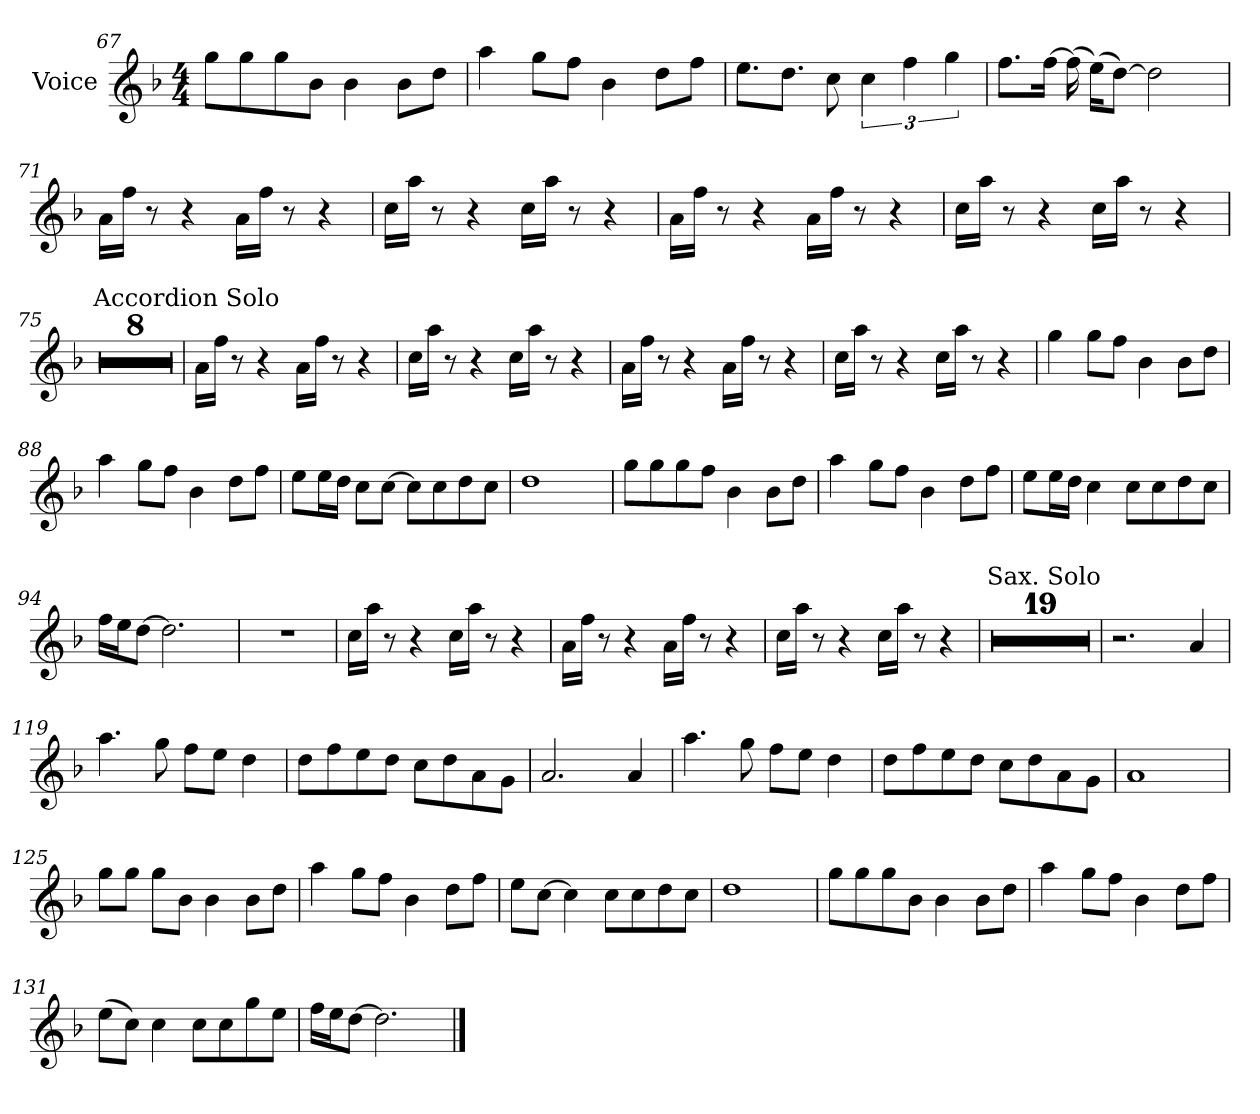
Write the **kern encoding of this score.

**kern
*part1
*staff1
*I"Voice
*I'Vc.
*clefG2
*k[b-]
*M4/4
=67
8ggL
8gg
8gg
8b-J
4b-
8b-L
8ddJ
=68
4aa
8ggL
8ffJ
4b-
8ddL
8ffJ
=69
8.eeL
8.ddJ
8cc
6cc
6ff
6gg
=70
8.ffL
[16ffJk
(>16ff]
(>16eeKL)
[8ddJ)
2dd]
=71
16a!LL
16ff!JJ
8r
4r
16a!LL
16ff!JJ
8r
4r
=72
16cc!LL
16aa!JJ
8r
4r
16cc!LL
16aa!JJ
8r
4r
=73
16a!LL
16ff!JJ
8r
4r
16a!LL
16ff!JJ
8r
4r
=74
16cc!LL
16aa!JJ
8r
4r
16cc!LL
16aa!JJ
8r
4r
=75
!LO:TX:t=Accordion Solo
1r
=76
1r
=77
1r
=78
1r
=79
1r
=80
1r
=81
1r
=82
1r
=83
16a!LL
16ff!JJ
8r
4r
16a!LL
16ff!JJ
8r
4r
=84
16cc!LL
16aa!JJ
8r
4r
16cc!LL
16aa!JJ
8r
4r
=85
16a!LL
16ff!JJ
8r
4r
16a!LL
16ff!JJ
8r
4r
=86
16cc!LL
16aa!JJ
8r
4r
16cc!LL
16aa!JJ
8r
4r
=87
4gg
8ggL
8ffJ
4b-
8b-L
8ddJ
=88
4aa
8ggL
8ffJ
4b-
8ddL
8ffJ
=89
8eeL
16eeL
16ddJJ
8ccL
[8ccJ
8ccL]
8cc
8dd
8ccJ
=90
1dd
=91
8ggL
8gg
8gg
8ffJ
4b-
8b-L
8ddJ
=92
4aa
8ggL
8ffJ
4b-
8ddL
8ffJ
=93
8eeL
16eeL
16ddJJ
4cc
8ccL
8cc
8dd
8ccJ
=94
16ffLL
16eeJ
[8ddJ
2.dd]
=95
1r
=96
16cc!LL
16aa!JJ
8r
4r
16cc!LL
16aa!JJ
8r
4r
=97
16a!LL
16ff!JJ
8r
4r
16a!LL
16ff!JJ
8r
4r
=98
16cc!LL
16aa!JJ
8r
4r
16cc!LL
16aa!JJ
8r
4r
=99
!LO:TX:t=Sax. Solo
1r
=100
1r
=101
1r
=102
1r
=103
1r
=104
1r
=105
1r
=106
1r
=107
1r
=108
1r
=109
1r
=110
1r
=111
1r
=112
1r
=113
1r
=114
1r
=115
1r
=116
1r
=117
1r
=118
2.r
4a
=119
4.aa
8gg
8ffL
8eeJ
4dd
=120
8ddL
8ff
8ee
8ddJ
8ccL
8dd
8a
8gJ
=121
2.a
4a
=122
4.aa
8gg
8ffL
8eeJ
4dd
=123
8ddL
8ff
8ee
8ddJ
8ccL
8dd
8a
8gJ
=124
1a
=125
8ggL
8ggJ
8ggL
8b-J
4b-
8b-L
8ddJ
=126
4aa
8ggL
8ffJ
4b-
8ddL
8ffJ
=127
8eeL
[8ccJ
4cc]
8ccL
8cc
8dd
8ccJ
=128
1dd
=129
8ggL
8gg
8gg
8b-J
4b-
8b-L
8ddJ
=130
4aa
8ggL
8ffJ
4b-
8ddL
8ffJ
=131
(>8eeL
8ccJ)
4cc
8ccL
8cc
8gg
8eeJ
=132
16ffLL
16eeJ
[8ddJ
2.dd]
==
*-
